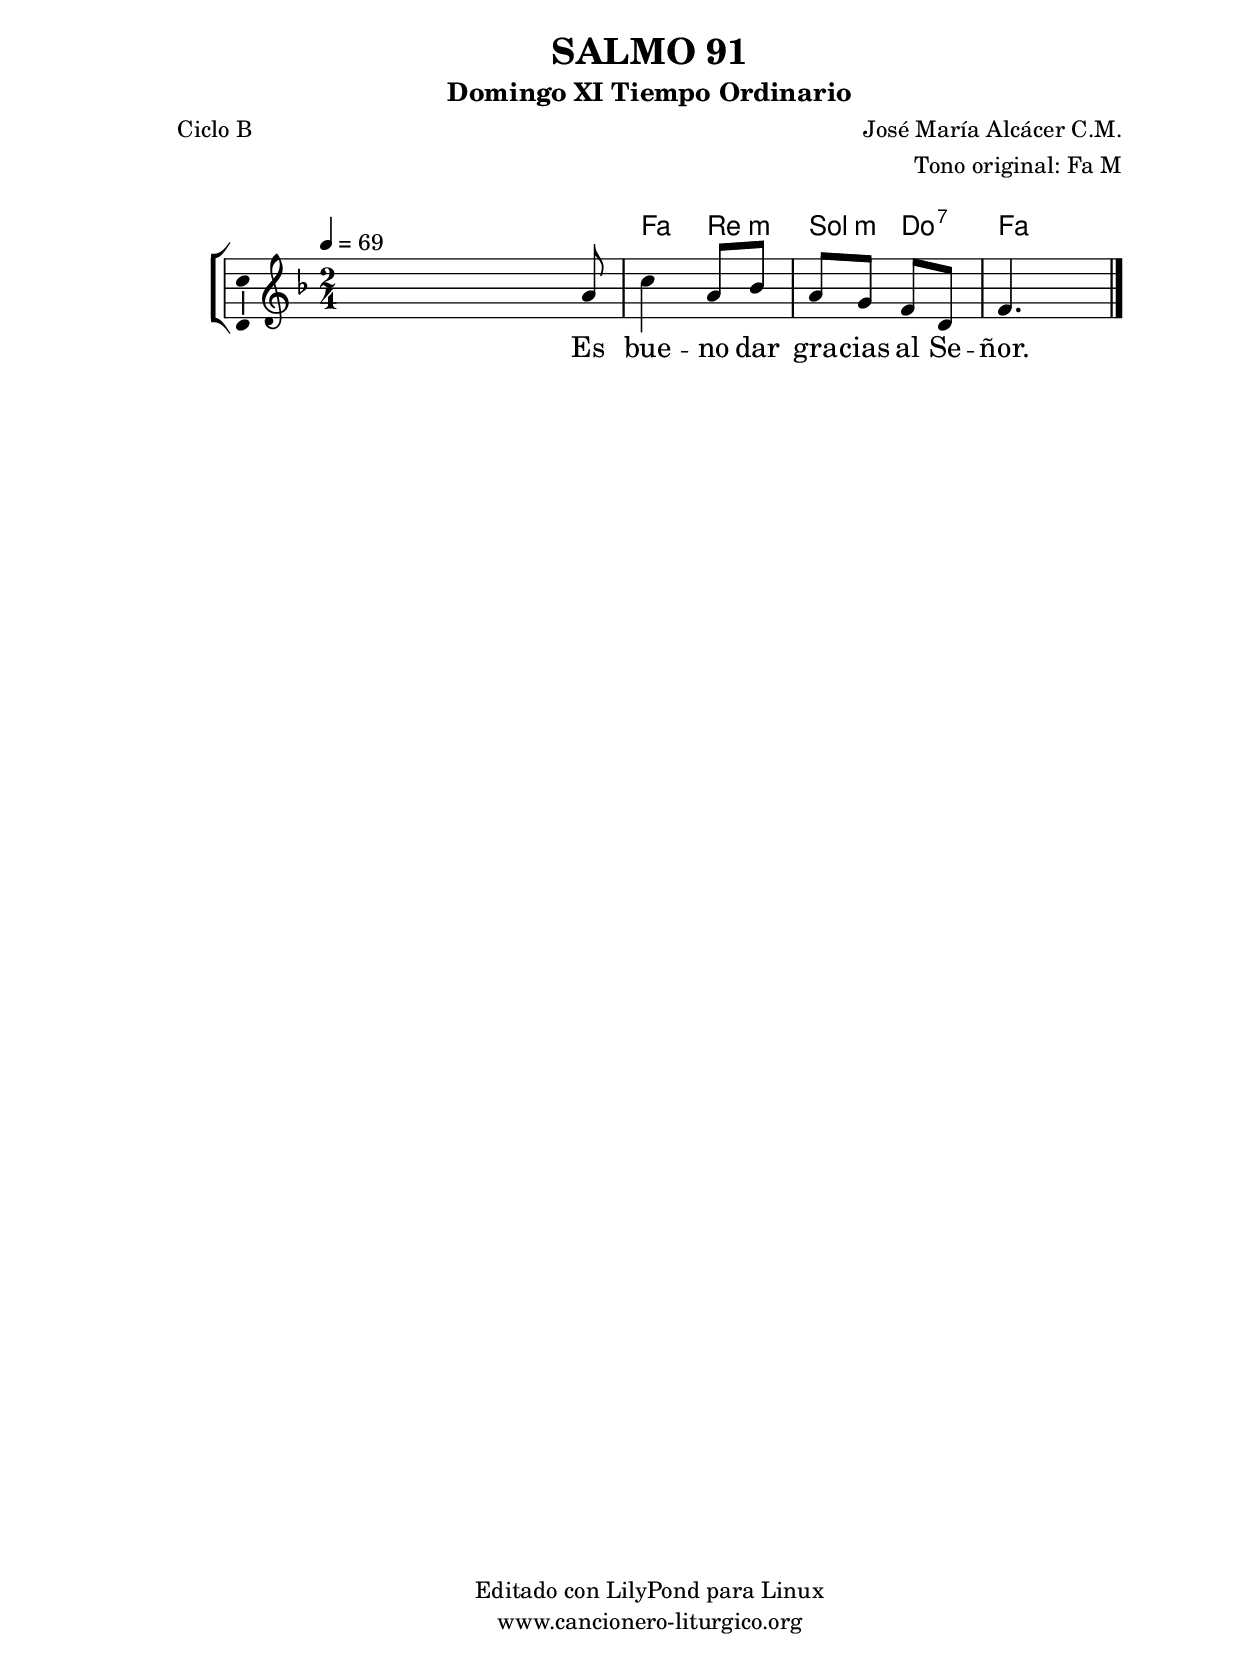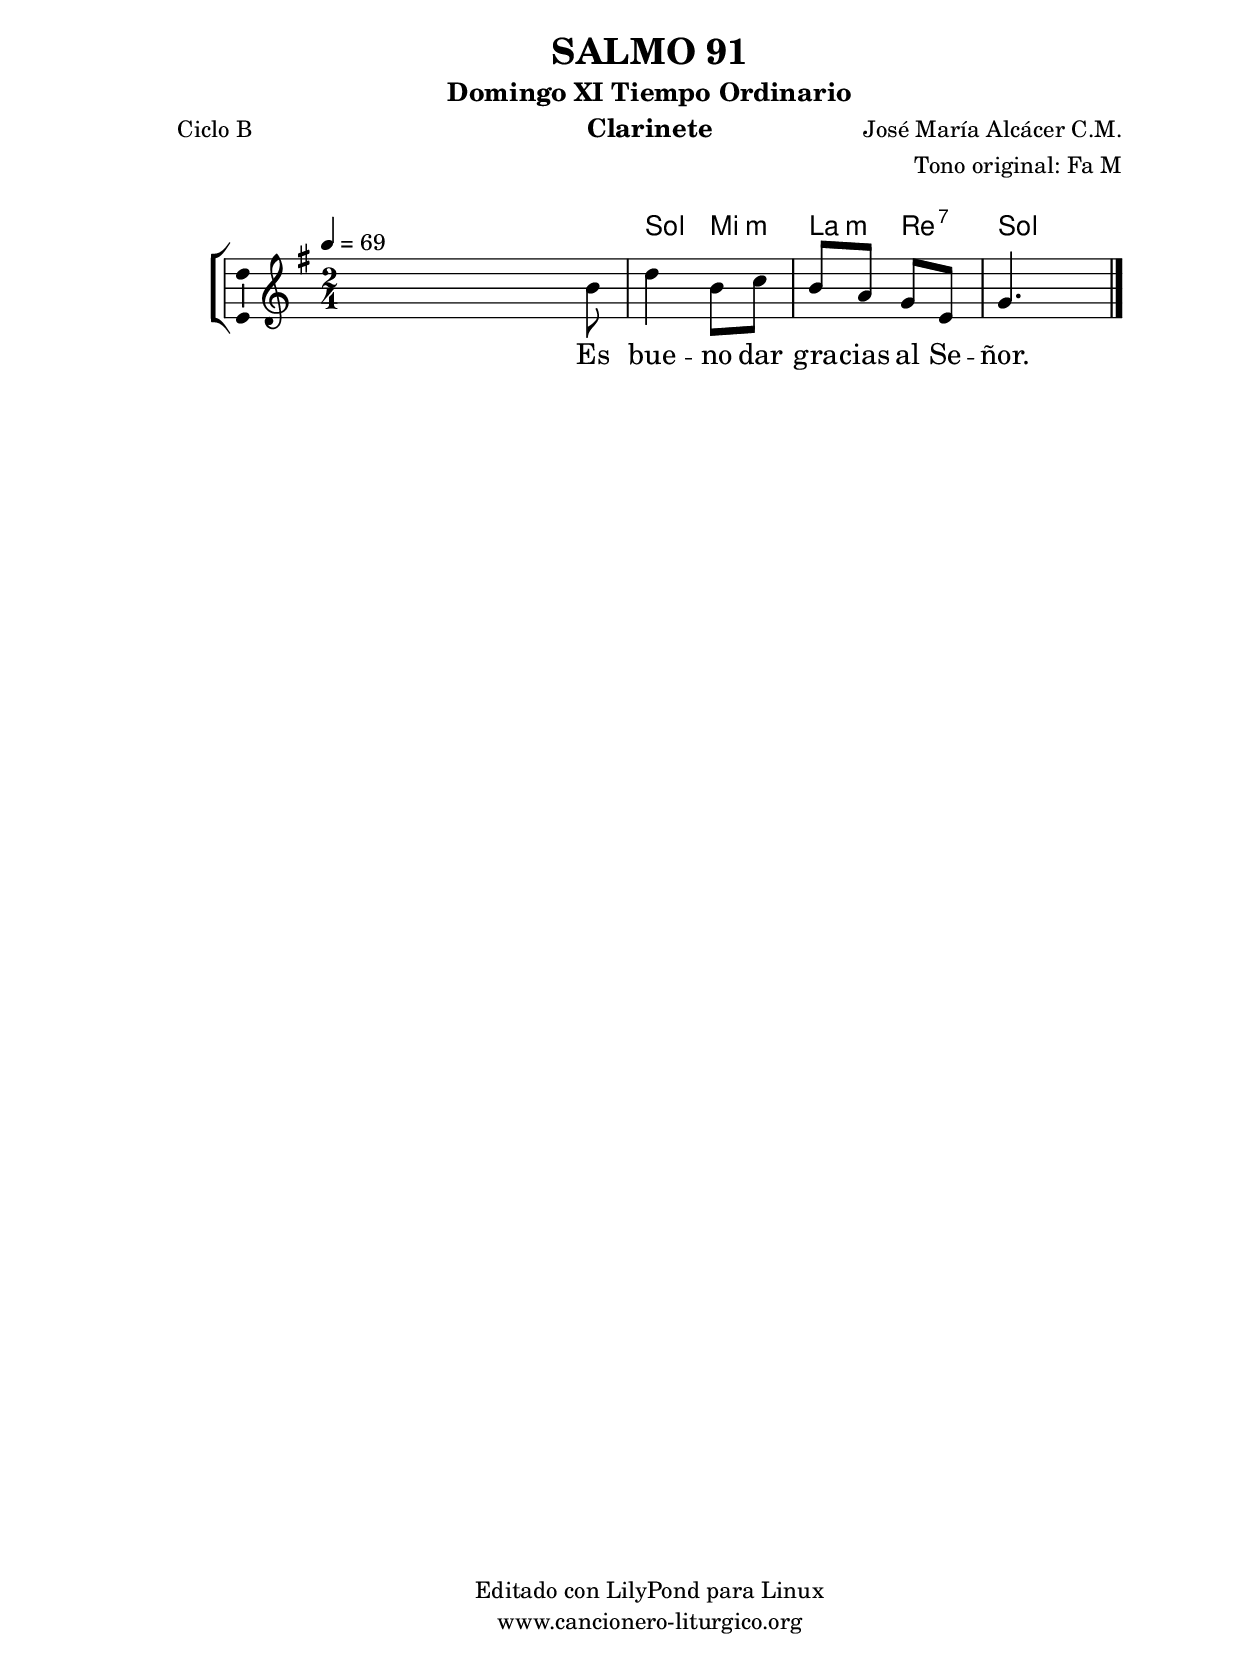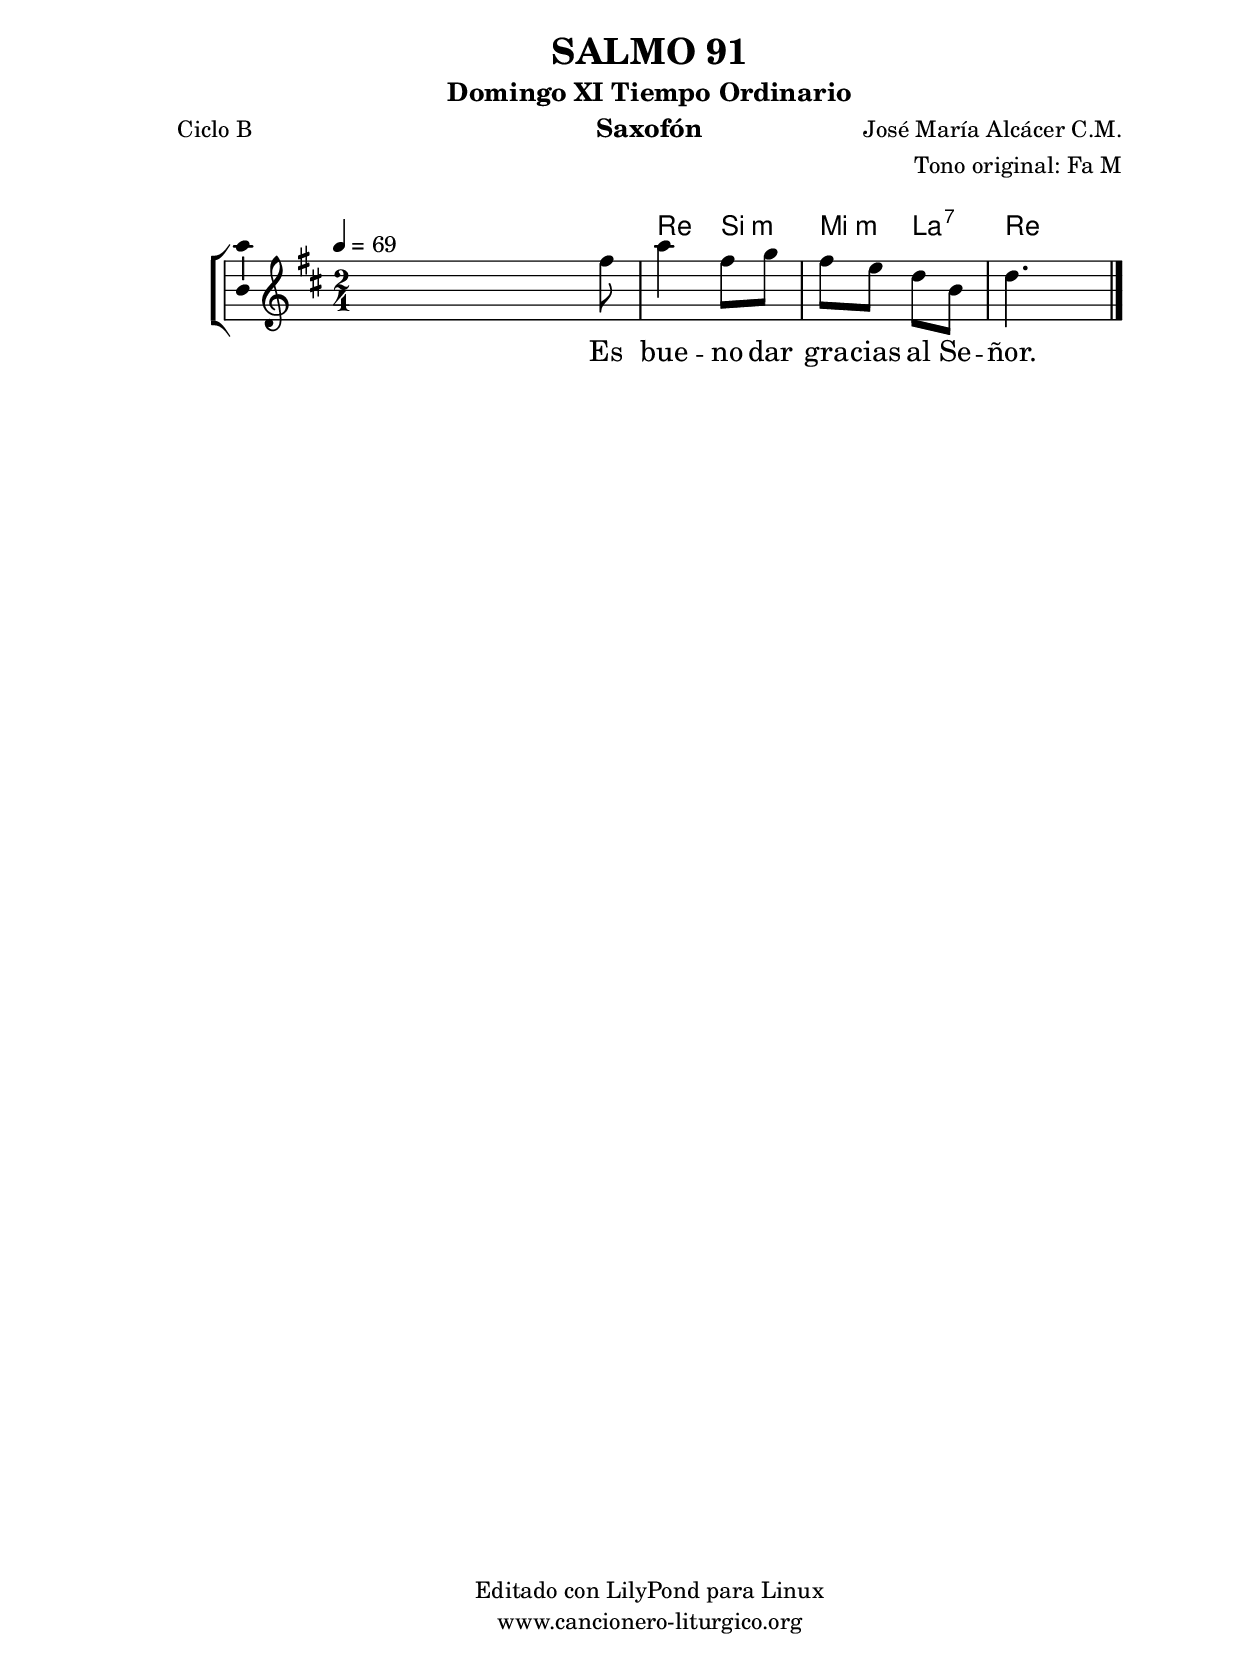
%
%para convertir .midi en .wav:
%timidity filename.midi -Ow -o finename.wav
%
%
%Para convertir de .wav a .mp3:
%lame -h -m j filename.wav
%
%
%para escuchar el midi:
%timidity nombrefichero.midi
%


%versión de lilypond para la que se ha escrito esta partitura:
\version "2.16.0"

	%Tamaño papel
	#(set-default-paper-size "a4")
	%Tamaño partitura
	#(set-global-staff-size 20)
	%No responde al pulsar sobre una nota
	#(ly:set-option 'point-and-click #f)

%parámetros del encabezamiento:
\header {
	title = "SALMO 91"
	subtitle = "Domingo XI Tiempo Ordinario"
	composer = "José María Alcácer C.M."
	poet = "Ciclo B"
	meter = ""
	arranger = "Tono original: Fa M"
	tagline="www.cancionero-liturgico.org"
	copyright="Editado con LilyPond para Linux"
	tiempo = "Ordinario"
	usos = "Salmo"
	letra = "Es bueno dar gracias al Señor."
	}

%parámetros asociados al papel:
\paper  {
	oddHeaderMarkup = \markup {\fill-line { \on-the-fly #not-first-page \fromproperty #'header:title \on-the-fly #not-first-page \fromproperty #'header:composer }}
	evenHeaderMarkup = \markup {\fill-line { \fromproperty #'header:composer \fromproperty #'header:title }}
	#(set-paper-size "a4")
	print-page-number = ##f
	first-page-number = 1
	print-first-page-number = ##f
%	head-separation = 3.0 \cm
	top-margin = 2.0 \cm
	bottom-margin = 0.5\cm
%%%	bottom-margin = -1.0\cm
	left-margin = 3.0 \cm
	line-width = 16.0 \cm 
	indent = 8\mm
	interscoreline = 2.\mm
	between-system-space = 15\mm
%	para que las partituras no llenen la hoja:
	ragged-bottom = ##t
%	idem para la última hoja:
	ragged-last-bottom = ##f
%	para que las partituras llenen el ancho del papel:
	ragged-last = ##f
	after-title-space = 2.5 \cm
%page-count=1
%system-count=8

	%Flexible Vertical Spacing
%	markup-markup-spacing =
%	#'((basic-distance . 15) (minimum-distance . 15) (padding . 3))
	markup-system-spacing =
	#'((basic-distance . 15) (minimum-distance . 15) (padding . 3))
	system-system-spacing =
	#'((basic-distance . 15) (minimum-distance . 15) (padding . 3))
	score-system-spacing =
	#'((basic-distance . 15) (minimum-distance . 15) (padding . 5))
%	top-system-spacing = % header
%	#'((basic-distance . 8) (minimum-distance . 0) (padding . 3))
%	top-markup-spacing =
%	#'((basic-distance . 20) (minimum-distance . 20) (padding . 3))
	last-bottom-spacing = % footer
	#'((basic-distance . 5) (minimum-distance . 5) (padding . 3))
%	score-markup-spacing =
%	#'((basic-distance . 16) (minimum-distance . 13) (padding . 3))

	}


%parámetros que afectan a toda la partitura:
global =  {
	%clave de sol (G):
	\clef G
	%armadura:
%	\transpose a c'
	\key f \major
	\tempo 4=69
	\set Score.tempoHideNote = ##f
	}


acordes = {
	\italianChords
	\chordmode {
%	\transpose a c'
{
s2
f4 d:m g:m c:7 f2
	}
	}
}


melodia = 
%	\transpose a c'
{
	\relative c''{
	\time 2/4

s4 s8 a8
c4 a8 bes
a8 g f d
f4. s8

	\bar "|."
	}
	}


texto = \lyricmode {
Es bue -- no dar gra -- cias al Se -- ñor.
	}


acordesStaff = \context ChordNames = acordesStaff <<
	\set chordChanges = ##t
	\acordes
	>>


vozStaff = \context Voice = vozStaff
\with {\consists "Ambitus_engraver"}
<<
%	\set Staff.instrumentName = ""
%	\set Staff.shortInstrumentName = ""
%	\set Staff.midiInstrument = #"clarinet"
%	\set Staff.midiInstrument = #"cello"
%	\set Staff.midiInstrument = #"flute"
	\set Staff.midiInstrument = #"electric guitar (jazz)"
%	\set Staff.midiInstrument = #"english horn"
%	\set Staff.midiInstrument = #"violin"
%	\set Staff.midiInstrument = #"glockenspiel"
	\set Staff.midiMinimumVolume = #0.7
	\set Staff.midiMaximumVolume = #0.9
	\global
	\melodia
	>>


textoStaff = \context Lyrics = textoStaff <<
	\lyricsto vozStaff \texto
	>>

\book {
	\score {
		\context ChoirStaff {
			\override StaffGroup.SystemStartBracket #'collapse-height = #1
			\override Score.SystemStartBar #'collapse-height = #1
			<<
			\acordesStaff
			\vozStaff
			\textoStaff
			>>
			}
		\layout {
	    		\context {
				\Lyrics
				\override LyricText #'font-size = #2
				}
	   		 \context {
				\Score
				%fontSize = #3
				\override StaffSymbol #'staff-space = #(magstep +3)
				%\override Beam #'thickness = #0.55
				%\override SpacingSpanner #'spacing-increment = #1.0
				%\override Slur #'height-limit = #1.5
				}
			}
		}
	\score {
		\unfoldRepeats
		\context ChoirStaff {
			<<
			\acordesStaff
			\vozStaff
			>>
			}
		\midi {
	  		\context {
	  			\Score
				tempoWholesPerMinute = #(ly:make-moment 70 4)
				}
			}
		}
	}

%Partitura para clarinete
#(define output-suffix "C")
\book {
	\header{
		instrument = "Clarinete"
		}
	\score {
		\context ChoirStaff {
			\override StaffGroup.SystemStartBracket #'collapse-height = #1
			\override Score.SystemStartBar #'collapse-height = #1
\transpose c d
			<<
			\acordesStaff
			\vozStaff
			\textoStaff
			>>
			}
		\layout {
	    		\context {
				\Lyrics
				\override LyricText #'font-size = #2
				}
	   		 \context {
				\Score
				%fontSize = #3
				\override StaffSymbol #'staff-space = #(magstep +3)
				%\override Beam #'thickness = #0.55
				%\override SpacingSpanner #'spacing-increment = #1.0
				%\override Slur #'height-limit = #1.5
				}
			}
		}
	}

%Partitura para saxofón
#(define output-suffix "S")
\book {
	\header{
		instrument = "Saxofón"
		}
	\score {
		\context ChoirStaff {
			\override StaffGroup.SystemStartBracket #'collapse-height = #1
			\override Score.SystemStartBar #'collapse-height = #1
\transpose c a
			<<
			\acordesStaff
			\vozStaff
			\textoStaff
			>>
			}
		\layout {
	    		\context {
				\Lyrics
				\override LyricText #'font-size = #2
				}
	   		 \context {
				\Score
				%fontSize = #3
				\override StaffSymbol #'staff-space = #(magstep +3)
				%\override Beam #'thickness = #0.55
				%\override SpacingSpanner #'spacing-increment = #1.0
				%\override Slur #'height-limit = #1.5
				}
			}
		}
	}

